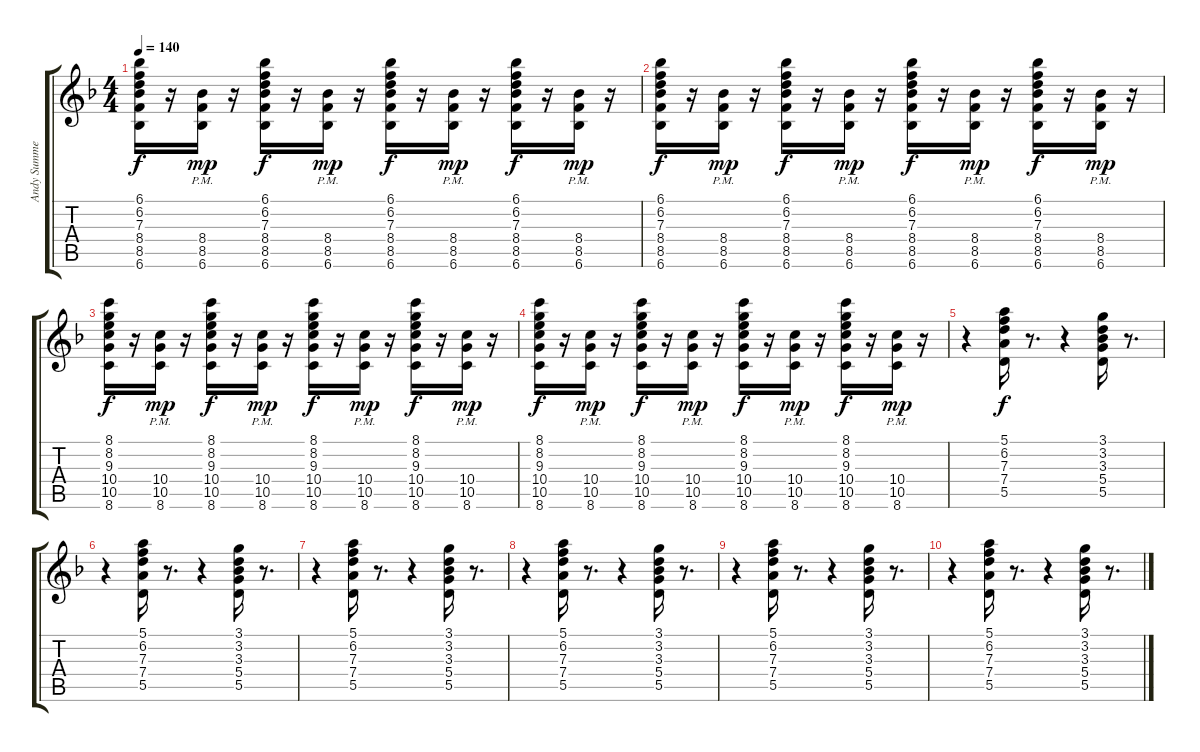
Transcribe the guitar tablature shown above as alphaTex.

\track ("Andy Summers" "Andy Summe") {instrument electricguitarclean}
\staff {score tabs}
\tuning (E4 B3 G3 D3 A2 E2) {hide}
\ts (4 4)
\tempo 140
\clef g2
\ks f
(6.1 6.2 7.3 8.4 8.5 6.6).16{dy f} r.16 (8.4 8.5 6.6{pm}).16{dy mp} r.16 (6.1 6.2 7.3 8.4 8.5 6.6).16{dy f} r.16 (8.4 8.5 6.6{pm}).16{dy mp} r.16 (6.1 6.2 7.3 8.4 8.5 6.6).16{dy f} r.16 (8.4{pm} 8.5 6.6).16{dy mp} r.16 (6.1 6.2 7.3 8.4 8.5 6.6).16{dy f} r.16 (8.4{pm} 8.5 6.6).16{dy mp} r.16 |
(6.1 6.2 7.3 8.4 8.5 6.6).16{dy f} r.16 (8.4 8.5 6.6{pm}).16{dy mp} r.16 (6.1 6.2 7.3 8.4 8.5 6.6).16{dy f} r.16 (8.4 8.5 6.6{pm}).16{dy mp} r.16 (6.1 6.2 7.3 8.4 8.5 6.6).16{dy f} r.16 (8.4{pm} 8.5 6.6).16{dy mp} r.16 (6.1 6.2 7.3 8.4 8.5 6.6).16{dy f} r.16 (8.4{pm} 8.5 6.6).16{dy mp} r.16 |
(8.1 8.2 9.3 10.4 10.5 8.6).16{dy f} r.16 (10.4 10.5 8.6{pm}).16{dy mp} r.16 (8.1 8.2 9.3 10.4 10.5 8.6).16{dy f} r.16 (10.4 10.5 8.6{pm}).16{dy mp} r.16 (8.1 8.2 9.3 10.4 10.5 8.6).16{dy f} r.16 (10.4{pm} 10.5 8.6).16{dy mp} r.16 (8.1 8.2 9.3 10.4 10.5 8.6).16{dy f} r.16 (10.4{pm} 10.5 8.6).16{dy mp} r.16 |
(8.1 8.2 9.3 10.4 10.5 8.6).16{dy f} r.16 (10.4 10.5 8.6{pm}).16{dy mp} r.16 (8.1 8.2 9.3 10.4 10.5 8.6).16{dy f} r.16 (10.4 10.5 8.6{pm}).16{dy mp} r.16 (8.1 8.2 9.3 10.4 10.5 8.6).16{dy f} r.16 (10.4{pm} 10.5 8.6).16{dy mp} r.16 (8.1 8.2 9.3 10.4 10.5 8.6).16{dy f} r.16 (10.4{pm} 10.5 8.6).16{dy mp} r.16 |
r.4 (5.1 6.2 7.3 7.4 5.5).16{dy f} r.8{d} r.4 (3.1 3.2 3.3 5.4 5.5).16 r.8{d} |
r.4{volume 11} (5.1 6.2 7.3 7.4 5.5).16 r.8{d} r.4 (3.1 3.2 3.3 5.4 5.5).16 r.8{d} |
r.4{volume 9} (5.1 6.2 7.3 7.4 5.5).16 r.8{d} r.4 (3.1 3.2 3.3 5.4 5.5).16 r.8{d} |
r.4{volume 7} (5.1 6.2 7.3 7.4 5.5).16 r.8{d} r.4 (3.1 3.2 3.3 5.4 5.5).16 r.8{d} |
r.4{volume 5} (5.1 6.2 7.3 7.4 5.5).16 r.8{d} r.4 (3.1 3.2 3.3 5.4 5.5).16 r.8{d} |
r.4{volume 4} (5.1 6.2 7.3 7.4 5.5).16 r.8{d} r.4 (3.1 3.2 3.3 5.4 5.5).16 r.8{d}
